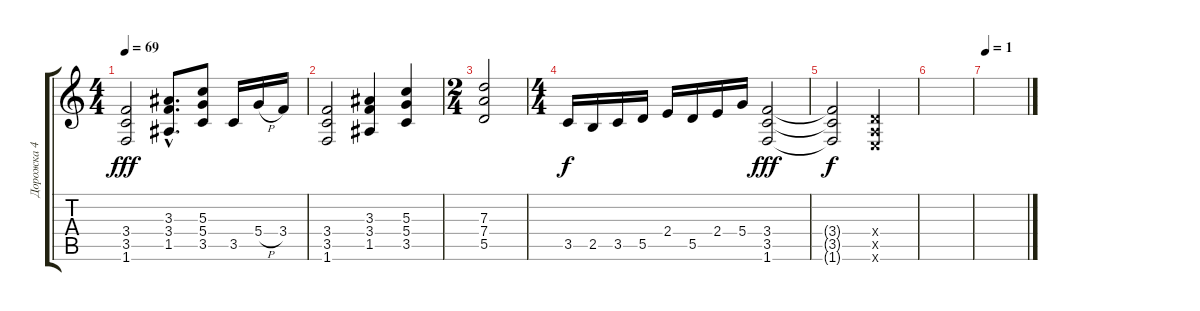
\track ("Дорожка 4" "Дорожка 4") {instrument distortionguitar}
\staff {score tabs}
\tuning (E4 B3 G3 D3 A2 E2) {hide}
\ts (4 4)
\tempo 69
\clef g2
\ks c
(3.4 3.5 1.6).2{dy fff} (3.3{hac} 3.4{hac} 1.5{hac}).8{d} (5.3 5.4 3.5).8 3.5.16 5.4{h}.16 3.4.16 |
(3.4 3.5 1.6).2 (3.3 3.4 1.5).4 (5.3 5.4 3.5).4 |
\ts (2 4)
(7.3 7.4 5.5).2 |
\ts (4 4)
3.5.16{dy f} 2.5.16 3.5.16 5.5.16 2.4.16 5.5.16 2.4.16 5.4.16 (3.4 3.5 1.6).2{dy fff} |
(3.4{t} 3.5{t} 1.6{t}).2{dy f} (0.4{x} 0.5{x} 0.6{x}).2 |
|
\tempo 1
